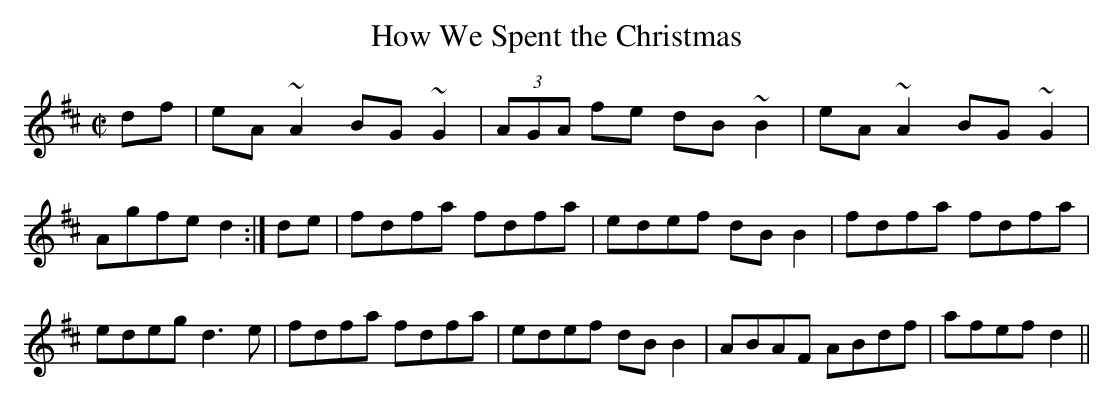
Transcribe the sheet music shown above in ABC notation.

X:1
T:How We Spent the Christmas
M:C|
K:D
df|eA ~A2 BG ~G2|(3AGA fe dB ~B2|eA ~A2 BG ~G2|Agfe d2:|de|fdfa fdfa|edef dB B2| fdfa fdfa|edeg d3 e|fdfa fdfa|edef dB B2|ABAF ABdf|afef d2||
